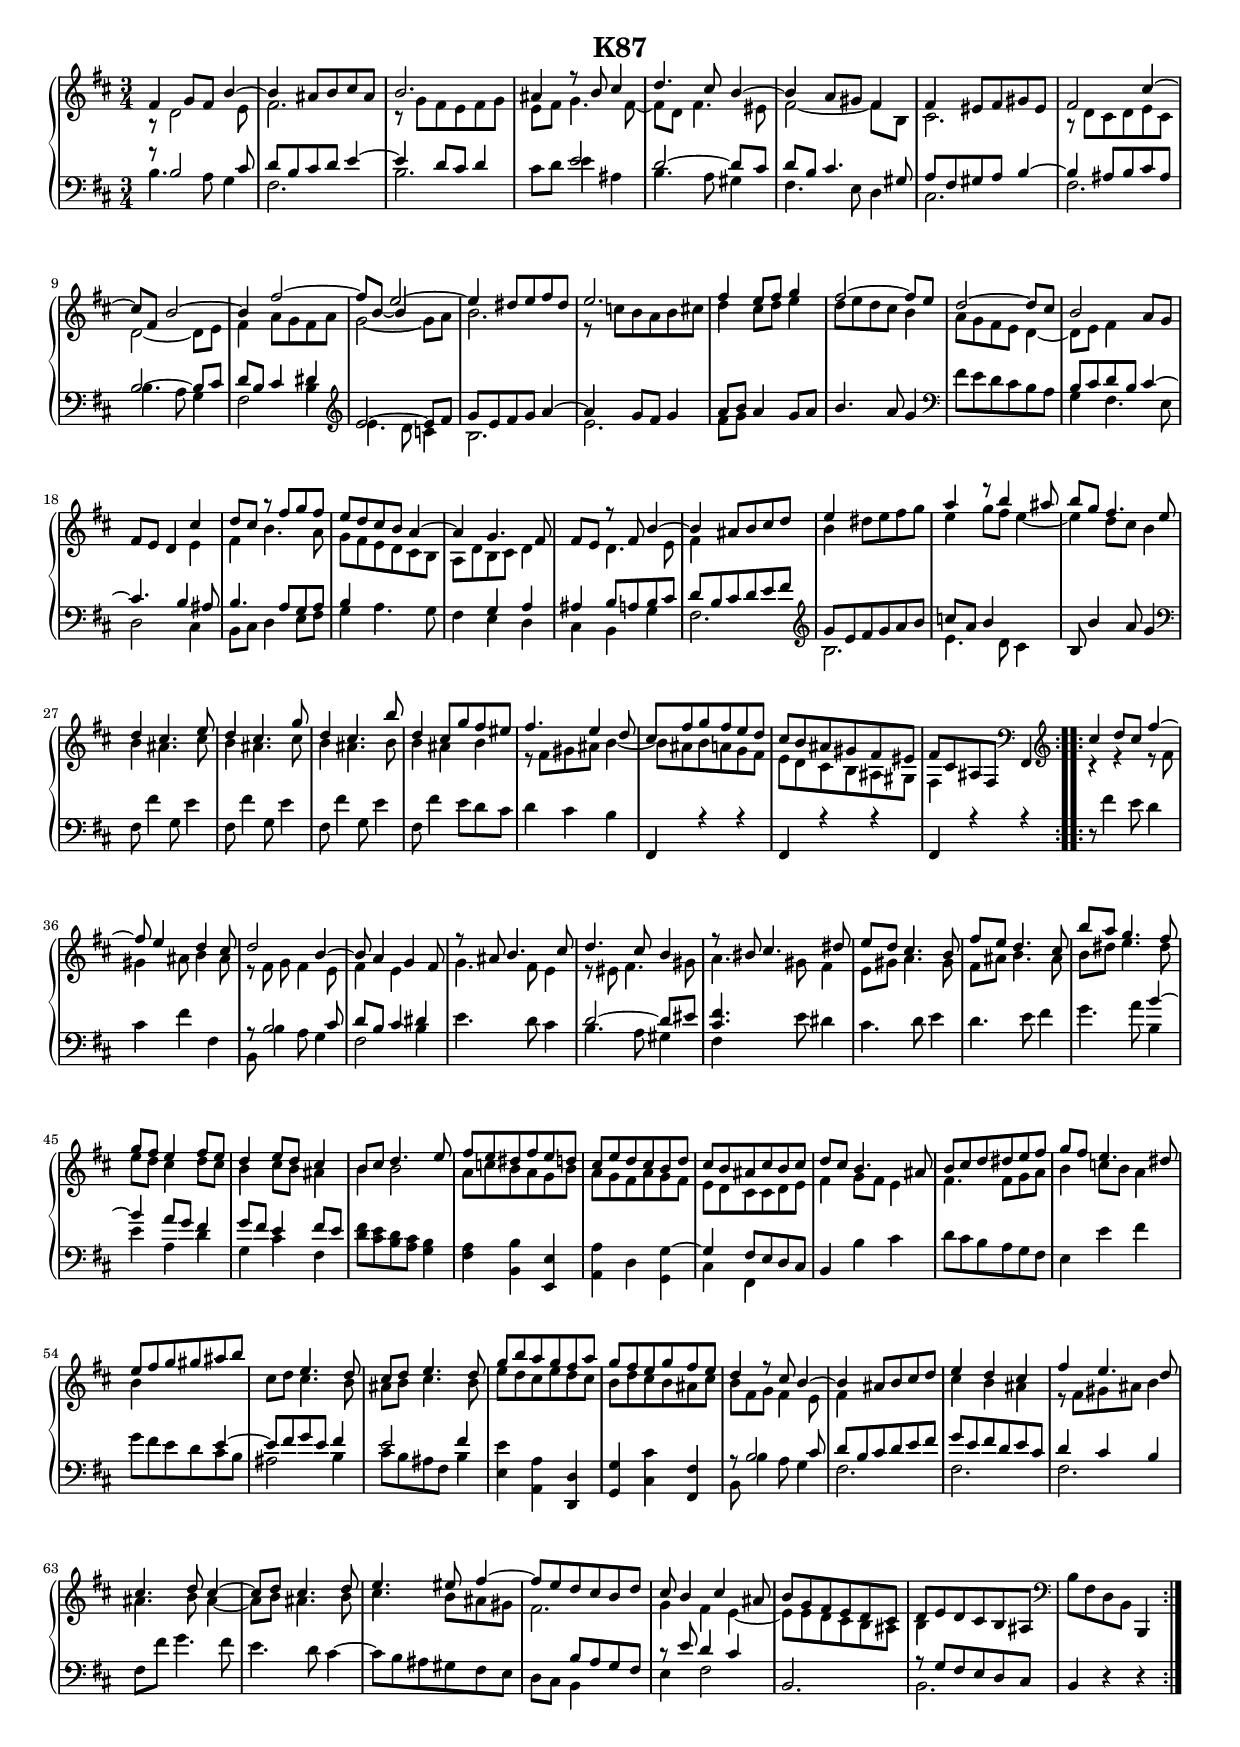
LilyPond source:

\version "2.18.2"
\version "2.18.2"

su = \stemUp
sd = \stemDown
sn = \stemNeutral
tu = \tieUp
td = \tieDown
tn = \tieNeutral
cstr = \change Staff = "right"
cstl = \change Staff = "left"

global = {
  \key d \major
  \time 3/4
  \override Staff.NoteCollision #'merge-differently-dotted = ##t
}

rightOne = \relative c' {
  \global
 
  \repeat volta 2 {
    fis4 g8 fis b4 ~
    b4 ais8 b cis ais
    b2.
    ais4 r8 b cis4
    d4. cis8 b4 ~
    
    b a8 gis fis4
    fis eis8 fis gis eis
    fis2 cis'4 ~
    cis8 fis, b2 ~
    b4 <<{ \shiftOn fis'2 ~ fis8 \once \td b, ~ b4 }
      \new Voice {
        s2 s4 \su \once \tu e2 ~ e4 
        dis8 e fis dis
    }>>
    
    e2.
    fis4 e8 fis g4
    fis2 ~ fis8 e
    d2 ~ d8 cis
    b2 a8 g
    
    fis e d4 cis'
    d8 cis r fis g fis
    e d cis b a4 ~
    a g4. fis8
    fis e r fis b4 ~
    b ais8 b cis d
    
    e4 s s
    a r8 b4 ais8
    b g fis4. e8
    d4 cis4. e8
    d4 cis4. g'8
    d4 cis4. b'8
    
    d,4 cis8 g' fis eis
    fis4. e4 d8
    cis fis g fis e d
    cis b ais gis fis eis
    fis cis ais fis \clef bass fis,4
  }
  
  \repeat volta 2 {
    \clef treble cis'''4 d8 cis fis4 ~
    fis8 e4 d cis8
    d2 b4 ~
    b8 a4 g fis8
    r ais b4. cis8
    d4. cis8 b4
    
    r8 bis cis4. dis8
    e d cis4. b8
    fis' e d4. cis8
    b' a g4. fis8
    g fis e4 fis8 e
    d4 e8 d cis4
    
    b8 cis d4. e8
    fis e dis fis e d
    cis e d cis b d
    cis b ais cis b cis
    d cis b4. ais8
    b cis d dis e fis
    
    g fis e4. dis8
    e fis g gis ais b
    s4 e,4. d8
    cis8 d e4. d8
    g b a g fis a
    g fis e g fis e
    
    d4 r8 cis8 b4 ~ 
    b ais8 b cis d
    e4 d cis
    fis e4. d8
    cis4. d8 cis4 ~
    cis8 d cis4. d8
    
    e4. eis8 fis4 ~
    fis8 e d cis b d
    cis b4 cis ais8
    b g fis e d cis
    d e d cis b ais
    s2.
  }
}

rightTwo = \relative c' {
  \global
 
  \repeat volta 2 {
    r8 d2 e8
    fis2.
    r8 g fis e fis g
    e fis g4. fis8 ~
    fis d fis4. eis8
    
    fis2 ~ fis8 b,
    cis2.
    r8 d cis d e cis
    d2 ~ d8 e
    fis4 a8 g fis a
    g2 ~ g8 a
    
    b2.
    %\once \sd b2. 
    %s2. s2.
    
    r8 c b a b cis
    d4 cis8 d e4
    d8 e d cis b4
    a8 g fis e d4 ~ 
    d8 e fis4 s
    
    s s e
    fis b4. a8
    g fis e d cis b
    a d b cis d4
    s d4. e8
    fis4 s s
    
    b4 dis8 e fis g
    e4 g8 fis e4 ~
    e d8 cis b4
    b ais4. cis8
    b4 ais4. cis8
    b4 ais4. b8
    
    b4 ais b
    r8 fis gis ais b4 ~
    b8 ais b a g fis
    e d cis b ais gis
    fis4 s s
  }
  
  \repeat volta 2 {
    r4 r r8 fis'
    gis4 ais8 b4 ais8
    r8 fis \noBeam g fis4 e8
    fis4 e s
    g4. fis8 e4
    r8 eis fis4. gis8
    
    a4. gis8 fis4
    e8 gis a4. gis8
    fis ais b4. ais8
    b dis e4. dis8
    e d cis4 d8 cis
    b4 cis8 b ais4
    
    b4 b2
    a8 c b a g b
    a g fis a g fis
    e d cis cis d e
    fis4 g8 fis e4
    fis4. fis8 g a
    
    b4 c8 b a4
    b s s
    cis8 d cis4. b8
    ais b cis4. b8
    e d cis e d cis
    b d cis b ais cis
    
    b fis g fis4 e8
    fis4 s s
    cis' b ais
    r8 fis gis ais b4
    ais4. b8 ais4 ~
    ais8 b ais4. b8
    
    cis4. b8 ais gis
    fis2.
    g4 fis e ~
    e8 e d cis b ais 
    b4 s s
    \clef bass b8 fis d b \su b,4
  }
}

leftOne = \relative c' {
  \global
  
  \repeat volta 2 {
    r8 b2 cis8
    d b cis d e4 ~
    e d8 cis d4
    s4 e2
    d ~ d8 cis
    
    d b cis4. gis8
    a fis gis a b4 ~
    b ais8 b cis ais
    b2 ~ b8 cis
    d b cis4 dis
    \clef treble e2 ~ e8 fis
    
    g e fis g a4 ~
    a g8 fis g4
    a8 b a4 g8 a
    b4. a8 g4
    \clef bass s2.
    b,8 cis d b cis4 ~
    
    cis4. b4 ais8
    b4. a8 g a
    b4 s s
    s g a
    ais b8 a b cis
    d b cis d e fis
    
    \clef treble g e fis g a b
    c a b4 s
    b, 8 b'4 a8 g4
    s2.*5
    
    \repeat unfold 3 {
      fis,,4 r r }
  }
  
  \repeat volta 2 {
    s2.
    s2.
    r8 b'2 cis8
    d b cis4 dis
    s2.
    d2 ~ d8 eis
    
    <cis fis>4. s8 s4
    s2.
    s2.
    s2 b'4 ~
    b a8 g fis4
    g8 fis e4 fis8 e
    
    s2.
    s2.
    s2 \once \sd <g,, g'>4 ~ 
    g'4 fis8 e d cis
    s2. 
    s2.
    
    s2. 
    s2 e'4 ~
    e8 fis g e fis4
    e2 fis4
    s2.
    s2.
    
    r8 b,2 cis8
    d b cis d e fis
    g e fis d e cis
    d4 cis b
    s2.
    s2.
    
    s2.
    s4 b8 a g fis
    r8 e' d4 cis
    s2.
    r8 g fis e d cis
    b4 d\rest d\rest
  }
}

leftTwo = \relative c' {
  \global
  
  \repeat volta 2 {
    b4. a8 g4
    fis2.
    b
    cis8 d e4 ais,
    b4. a8 gis4
    
    fis4. e8 d4
    cis2.
    fis
    b4. a8 g4
    fis2 b4
    \clef treble e4. d8 c4
    
    b2.
    e
    fis8 g s2
    s2.
    \clef bass fis8 e d cis b a
    g4 fis4. e8
    
    d2 cis4
    b8 cis d4 e8 fis
    g4 a4. g8
    fis4 e d
    cis b g'
    fis2.
    
    \clef treble b
    e4. d8 cis4
    s2.
    \clef bass \repeat unfold 3 {
      fis,8 fis'4 g,8 e'4 }
    
    fis,8 fis'4 e8 d cis
    d4 cis b
    s2.*3
  }
  
  \repeat volta 2 {
    d,8\rest fis'4 e8 d4
    cis fis fis,
    b,8 b'4 a8 g4
    fis2 b4
    e4. d8 cis4
    b4. a8 gis4
    
    fis4 s8 e'8 dis4
    cis4. d8 e4
    d4. e8 fis4
    g4.a8 b,4
    e a, d
    g, cis fis,
    
    \sn <d' fis>8 <cis e> <b d> <a cis> <g b>4
    <fis a> <b, b'> <e, e'>
    <a a'> d s
    \sd cis fis, s
    \sn b b' cis
    \sd d8 cis b a g fis
    
    e4 e' fis
    g8 fis e d cis b
    ais2 b4
    cis8 b ais fis b4
    \sn <e, e'>4 <a, a'> <d, d'>
    <g g'> <cis cis'> <fis, fis'>
    
    \sd b8 b'4 a8 g4
    fis2.
    fis
    fis
    fis8 fis' g4. fis8
    e4. d8 \tu cis4 ~
    
    cis8 b ais gis fis e
    d cis b4 s
    e fis2
    \once \su b,2.
    b
    s2.
  }
}

\header {
  title = "K87"
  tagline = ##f
}


#(set-global-staff-size 15.4)

\paper {
  #(set-paper-size "a4")
  print-page-number = ##f
  between-system-padding = #0.1
  between-system-space = #0.1
  ragged-last-bottom = ##f
  ragged-bottom = ##f
}

\score {
  \new PianoStaff <<
    \new Staff = "right" {
      << 
        { \rightOne } \\
        { \rightTwo }
      >>
    }
    \new Staff = "left" { 
      <<
        \clef bass \leftOne \\
        \leftTwo
      >>
    }
  >>
  \layout { indent = 0 }
}
